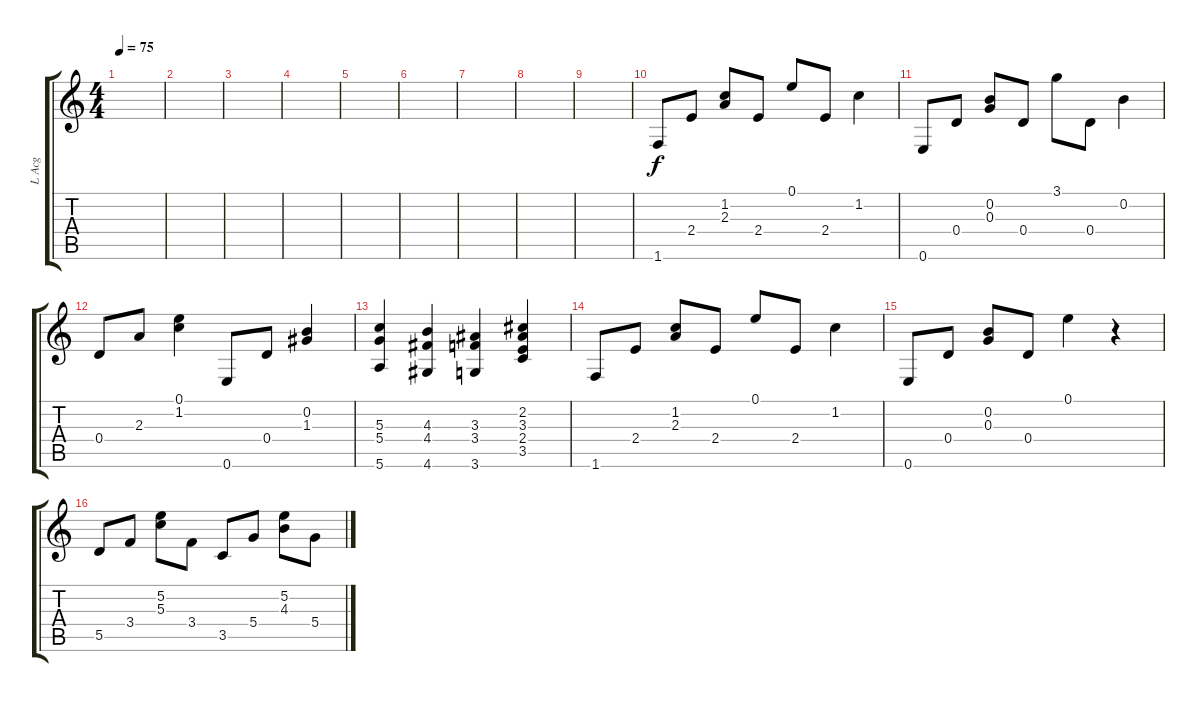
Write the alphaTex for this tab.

\track ("L Acg" "L Acg") {instrument acousticguitarsteel}
\staff {score tabs}
\tuning (E4 B3 G3 D3 A2 E2) {hide}
\ts (4 4)
\tempo 75
\clef g2
\ks c
|
|
|
|
|
|
|
|
|
1.6.8 2.4.8 (1.2 2.3).8 2.4.8 0.1.8 2.4.8 1.2.4 |
0.6.8 0.4.8 (0.2 0.3).8 0.4.8 3.1.8 0.4.8 0.2.4 |
0.4.8 2.3.8 (0.1 1.2).4 0.6.8 0.4.8 (0.2 1.3).4 |
(5.3 5.4 5.6).4 (4.3 4.4 4.6).4 (3.3 3.4 3.6).4 (2.2 3.3 2.4 3.5).4 |
1.6.8 2.4.8 (1.2 2.3).8 2.4.8 0.1.8 2.4.8 1.2.4 |
0.6.8 0.4.8 (0.2 0.3).8 0.4.8 0.1.4 r.4 |
5.5.8 3.4.8 (5.2 5.3).8 3.4.8 3.5.8 5.4.8 (5.2 4.3).8 5.4.8
